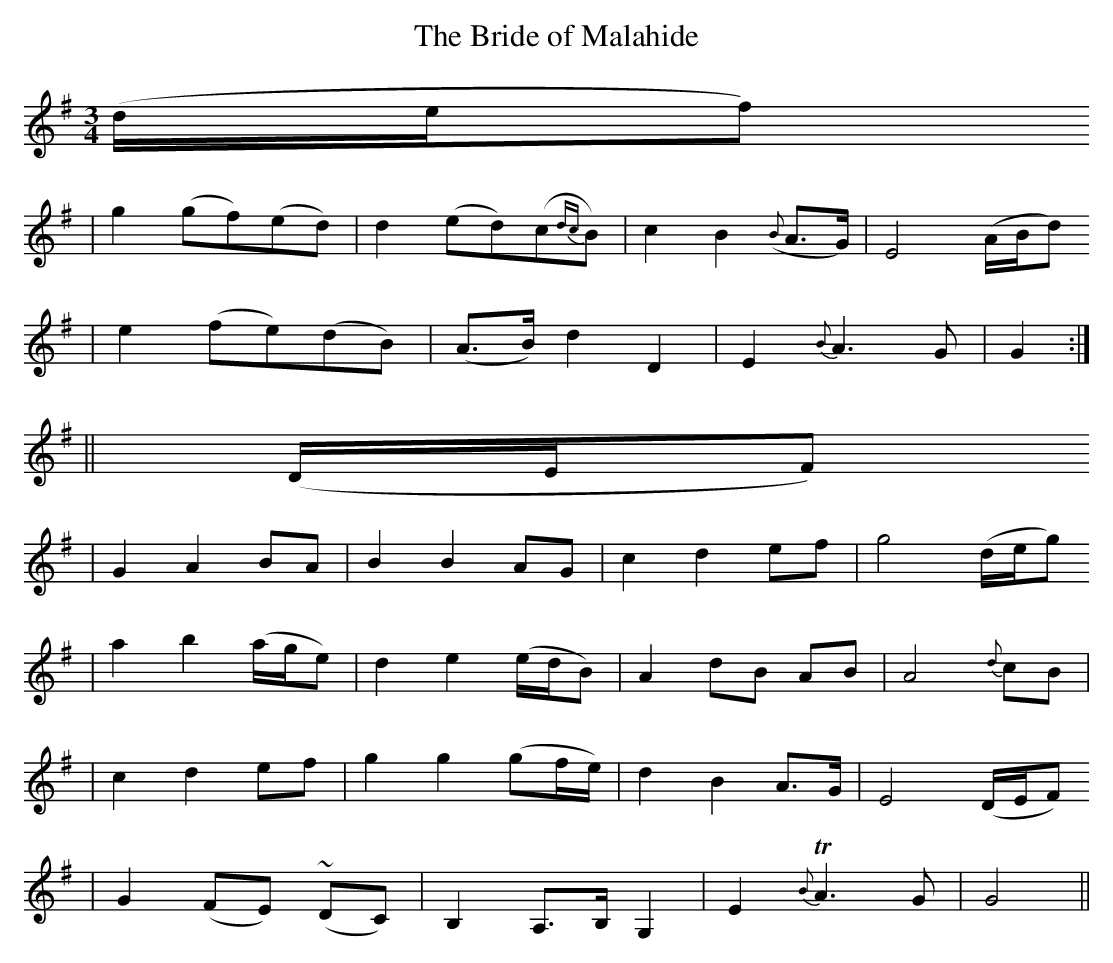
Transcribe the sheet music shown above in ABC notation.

X:1
T: The Bride of Malahide
M: 3/4
L: 1/8
K: G
(d/e/f)
| g2 (gf)(ed) | d2 (ed)(c{dc}B) | c2 B2 ({B}A>G) | E4 (A/B/d)
| e2 (fe)(dB) | (A>B) d2 D2 | E2 {B}A3 G | G2 :|
|| (D/E/F)
| G2 A2 BA | B2 B2 AG | c2 d2 ef | g4 (d/e/g)
| a2 b2 (a/g/e) | d2 e2 (e/d/B) | A2 dB AB | A4 {d}cB |
| c2 d2 ef | g2 g2 (gf/e/) | d2 B2 A>G | E4 (D/E/F)
| G2 (FE) (~DC) | B,2 A,>B, G,2 | E2 {B}TA3 G | G4 ||
